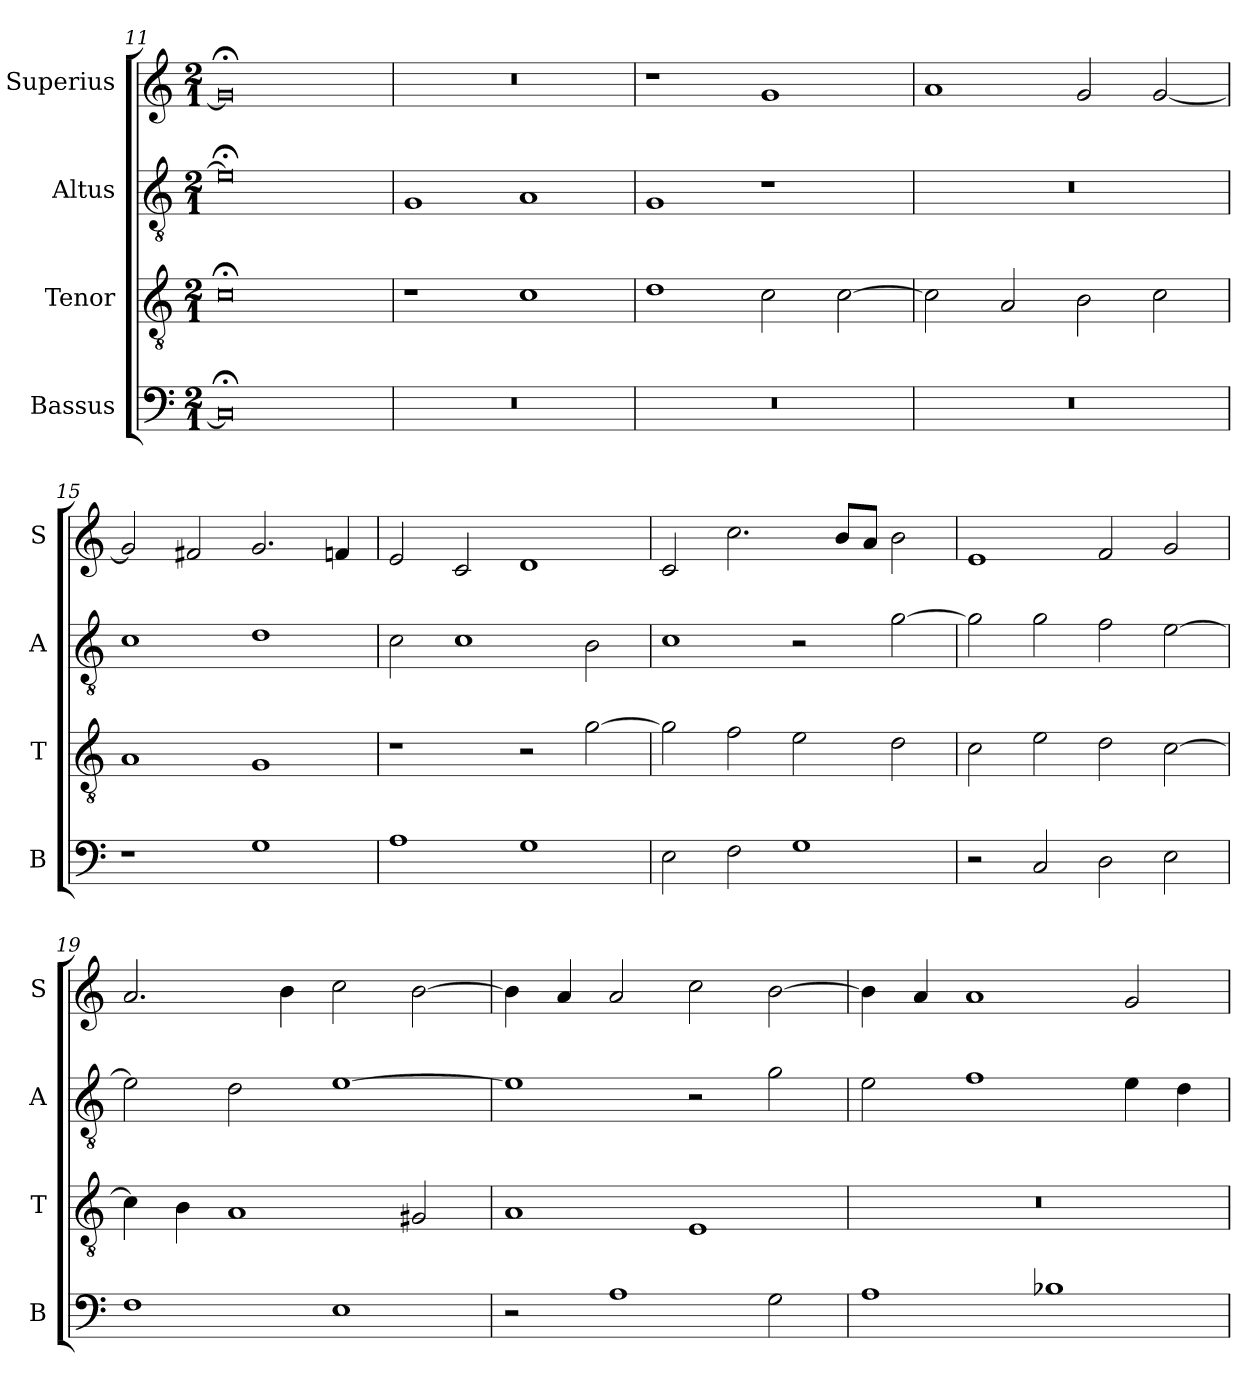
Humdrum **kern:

**kern	**kern	**kern	**kern
*part4	*part3	*part2	*part1
*staff4	*staff3	*staff2	*staff1
*I"Bassus	*I"Tenor	*I"Altus	*I"Superius
*I'B	*I'T	*I'A	*I'S
*clefF4	*clefGv2	*clefGv2	*clefG2
*k[]	*k[]	*k[]	*k[]
*C:	*C:	*C:	*C:
*M2/1	*M2/1	*M2/1	*M2/1
=11	=11	=11	=11
0C;<]	0c;<	0e;<]	0g;<]
=12	=12	=12	=12
0r	1r	1G	0r
.	1c	1A	.
=13	=13	=13	=13
0r	1d	1G	1r
.	2c	1r	1g
.	[2c	.	.
=14	=14	=14	=14
0r	2c]	0r	1a
.	2A	.	.
.	2B	.	2g
.	2c	.	[2g
=15	=15	=15	=15
1r	1A	1c	2g]
.	.	.	2f#X
1G	1G	1d	2.g
.	.	.	4fn
=16	=16	=16	=16
1A	1r	2c	2e
.	.	1c	2c
1G	2r	.	1d
.	[2g	2B	.
=17	=17	=17	=17
2E	2g]	1c	2c
2F	2f	.	2.cc
1G	2e	2r	.
.	.	.	8bL
.	.	.	8aJ
.	2d	[2g	2b
=18	=18	=18	=18
2r	2c	2g]	1e
2C	2e	2g	.
2D	2d	2f	2f
2E	[2c	[2e	2g
=19	=19	=19	=19
1F	4c]	2e]	2.a
.	4B	.	.
.	1A	2d	.
.	.	.	4b
1E	.	[1e	2cc
.	2G#X	.	[2b
=20	=20	=20	=20
2r	1A	1e]	4b]
.	.	.	4a
1A	.	.	2a
.	1E	2r	2cc
2G	.	2g	[2b
=21	=21	=21	=21
1A	0r	2e	4b]
.	.	.	4a
.	.	1f	1a
1B-X	.	.	.
.	.	4e	2g
.	.	4d	.
=	=	=	=
*-	*-	*-	*-
